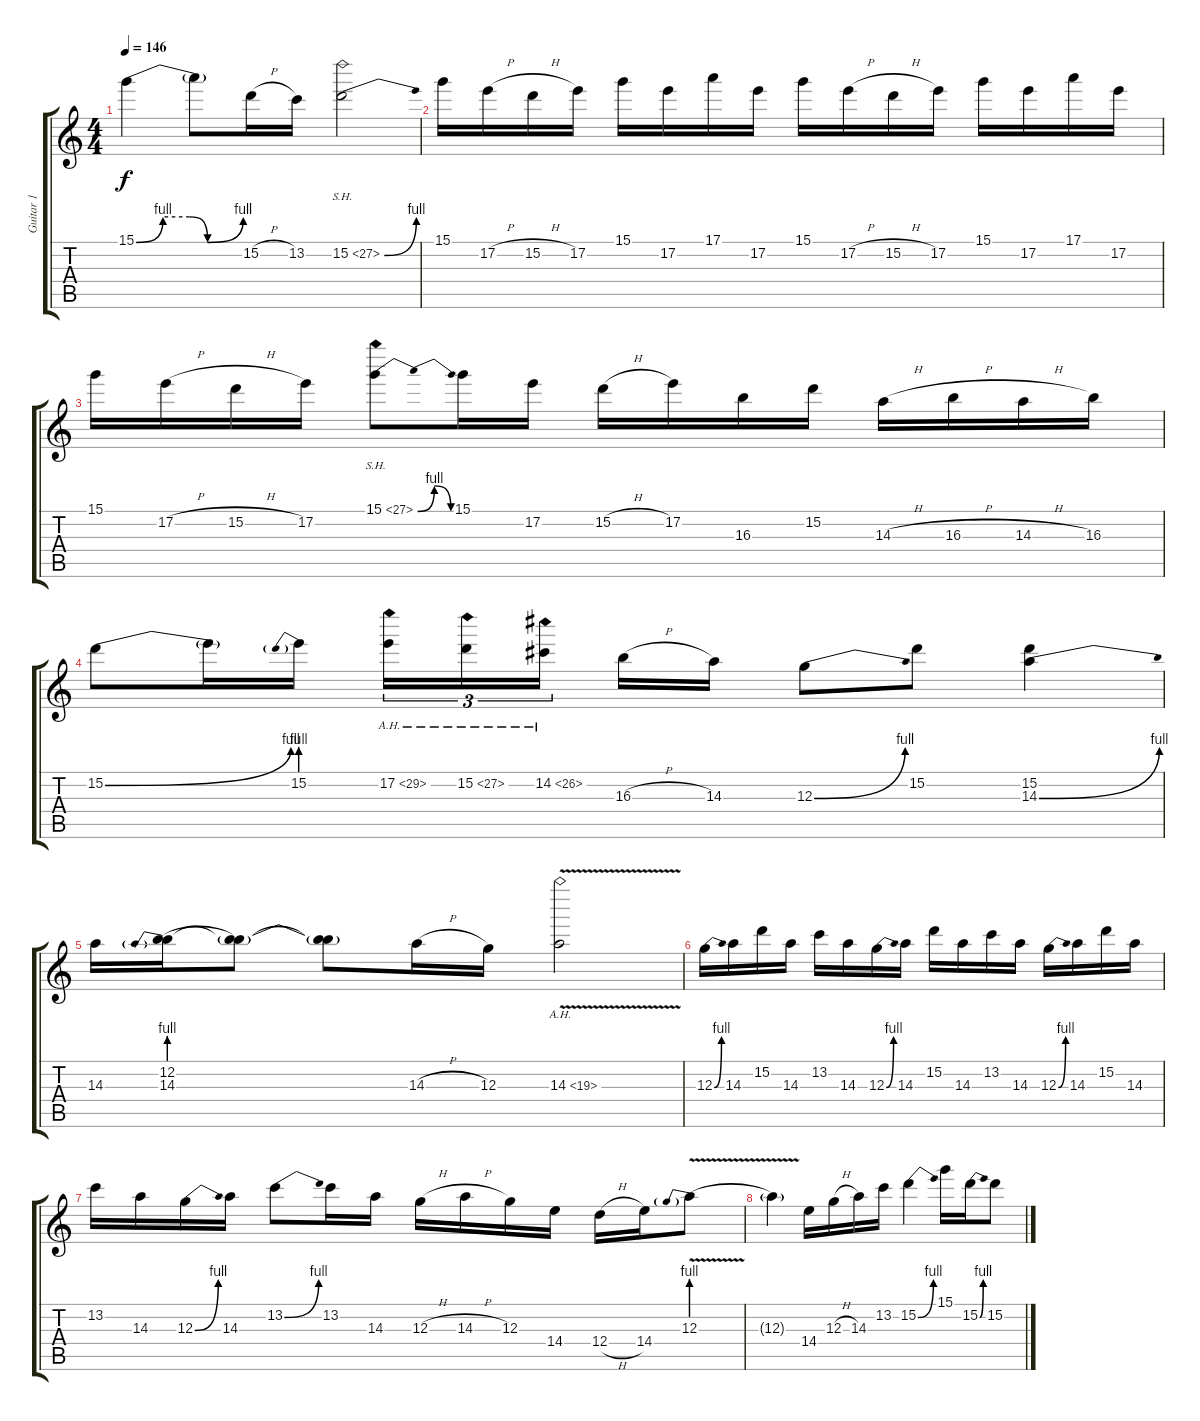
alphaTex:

\track ("Guitar 1" "Guitar 1") {instrument distortionguitar}
\staff {score tabs}
\tuning (E4 B3 G3 D3 A2 E2) {hide}
\ts (4 4)
\tempo 146
\clef g2
\ks c
15.1{be (custom 0 0 15 4 30 4 40 0 60 4)}.4{dy f} 15.1{t}.8 15.2{h}.16 13.2.16 15.2{be (bend 0 0 60 4) sh 12}.2 |
15.1.16 17.2{h}.16 15.2{h}.16 17.2.16 15.1.16 17.2.16 17.1.16 17.2.16 15.1.16 17.2{h}.16 15.2{h}.16 17.2.16 15.1.16 17.2.16 17.1.16 17.2.16 |
15.1.16 17.2{h}.16 15.2{h}.16 17.2.16 15.1{be (bendrelease 0 0 15 4 45 4 60 0) sh 12}.8 15.1.16 17.2.16 15.2{h}.16 17.2.16 16.3.16 15.2.16 14.3{h}.16 16.3{h}.16 14.3{h}.16 16.3.16 |
15.2{be (bend 0 0 60 4)}.8 15.2{t}.16 15.2{be (prebend 0 4 60 4)}.16 17.2{ah 12}.16{tu (3 2)} 15.2{ah 12}.16{tu (3 2)} 14.2{ah 12}.16{tu (3 2)} 16.3{h}.16 14.3.16 12.3{be (bend 0 0 60 4)}.8 15.2.8 (15.2 14.3{be (bend 0 0 60 4)}).4 |
14.3.16 (12.2 14.3{be (prebend 0 4 60 4)}).16 (12.2{t} 14.3{t}).8 (12.2{t} 14.3{t}).8 14.3{h}.16 12.3.16 14.3{ah 5 v}.2 |
12.3{be (bend 0 0 60 4)}.16 14.3.16 15.2.16 14.3.16 13.2.16 14.3.16 12.3{be (bend 0 0 60 4)}.16 14.3.16 15.2.16 14.3.16 13.2.16 14.3.16 12.3{be (bend 0 0 60 4)}.16 14.3.16 15.2.16 14.3.16 |
13.2.16 14.3.16 12.3{be (bend 0 0 60 4)}.16 14.3.16 13.2{be (bend 0 0 60 4)}.8 13.2.16 14.3.16 12.3{h}.16 14.3{h}.16 12.3.16 14.4.16 12.4{h}.16 14.4.16 12.3{be (prebend 0 4 60 4) v}.8 |
12.3{t}.4 14.4.16 12.3{h}.16 14.3.16 13.2.16 15.2{be (bend 0 0 60 4)}.4 15.1.16 15.2{be (bend 0 0 60 4)}.16 15.2.8
